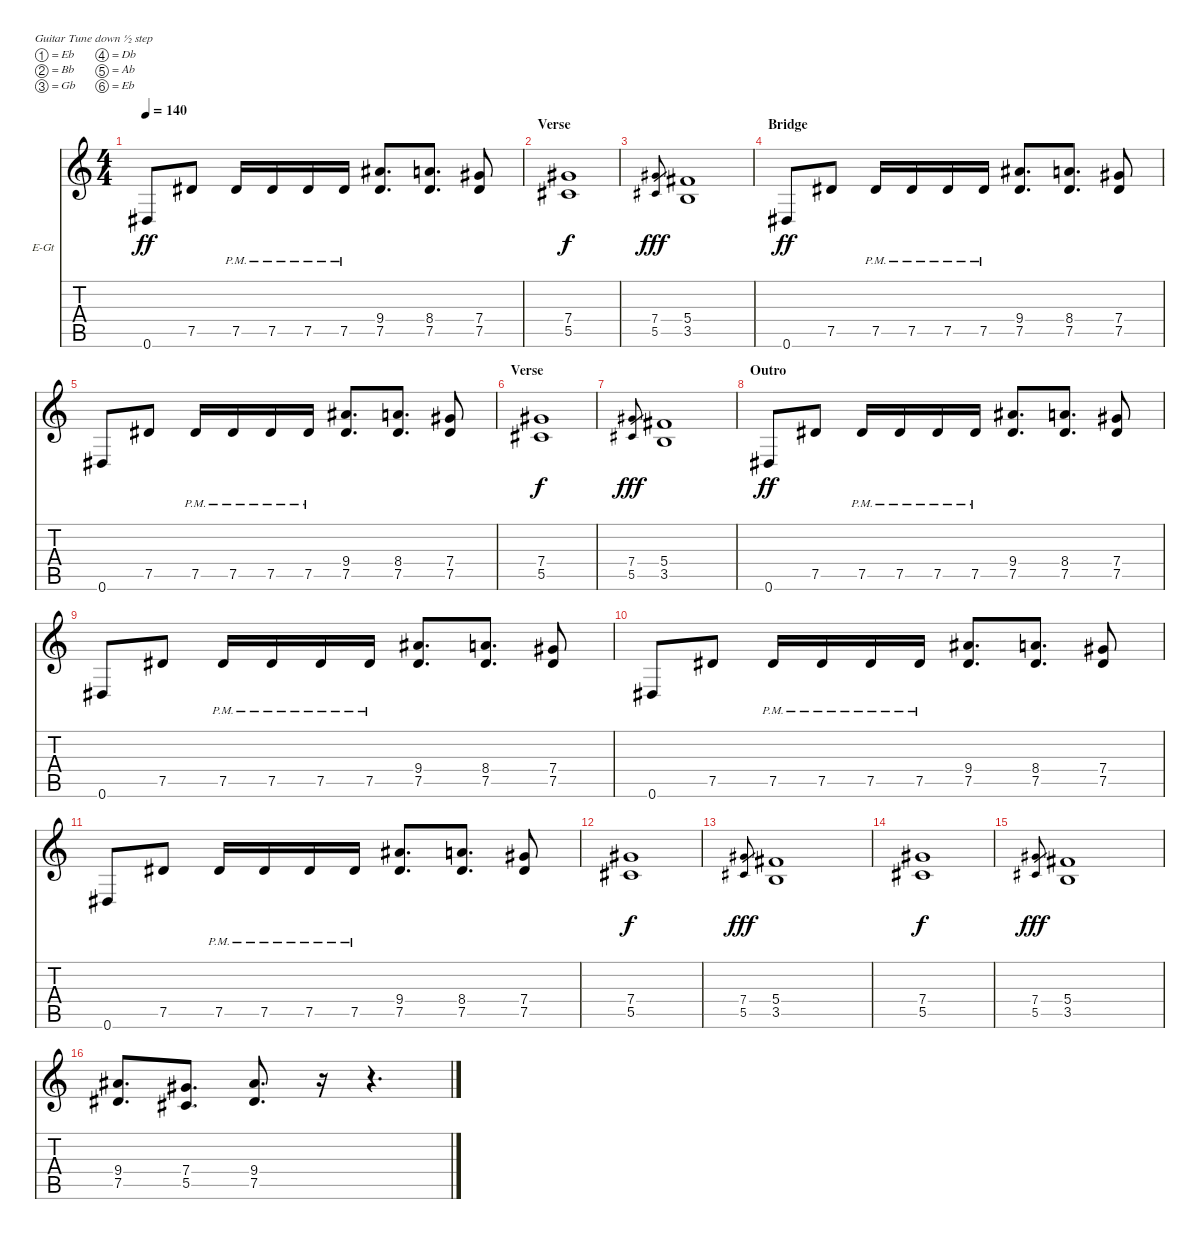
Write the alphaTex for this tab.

\defaultSystemsLayout 4
\bracketExtendMode nobrackets
\firstSystemTrackNameOrientation horizontal
\otherSystemsTrackNameOrientation horizontal
\track ("Eddie Clarke rhytm" "E-Gt") {instrument overdrivenguitar}
\staff {score tabs}
\tuning (Eb4 Bb3 Gb3 Db3 Ab2 Eb2)
\ts (4 4)
\tempo 140
\clef g2
\scale
0.333333
\ks c
0.6.8{dy ff} 7.5.8 7.5{pm}.16 7.5{pm}.16 7.5{pm}.16 7.5{pm}.16 (7.5 9.4).8{d} (7.5 8.4).8{d} (7.5 7.4).8 |
\section ("" "Verse")
\scale
0.333333 (5.5 7.4).1{dy f} |
\scale
0.333333 (5.5 7.4).8{gr dy fff} (3.5 5.4).1 |
\section ("" "Bridge")
\scale
0.333333 0.6.8{dy ff} 7.5.8 7.5{pm}.16 7.5{pm}.16 7.5{pm}.16 7.5{pm}.16 (7.5 9.4).8{d} (7.5 8.4).8{d} (7.5 7.4).8 |
\scale
0.333333 0.6.8 7.5.8 7.5{pm}.16 7.5{pm}.16 7.5{pm}.16 7.5{pm}.16 (7.5 9.4).8{d} (7.5 8.4).8{d} (7.5 7.4).8 |
\section ("" "Verse")
\scale
0.333333 (5.5 7.4).1{dy f} |
\scale
0.333333 (5.5 7.4).8{gr dy fff} (3.5 5.4).1 |
\section ("" "Outro")
\scale
0.333333 0.6.8{dy ff} 7.5.8 7.5{pm}.16 7.5{pm}.16 7.5{pm}.16 7.5{pm}.16 (7.5 9.4).8{d} (7.5 8.4).8{d} (7.5 7.4).8 |
\scale
0.333333 0.6.8 7.5.8 7.5{pm}.16 7.5{pm}.16 7.5{pm}.16 7.5{pm}.16 (7.5 9.4).8{d} (7.5 8.4).8{d} (7.5 7.4).8 |
\scale
0.333333 0.6.8 7.5.8 7.5{pm}.16 7.5{pm}.16 7.5{pm}.16 7.5{pm}.16 (7.5 9.4).8{d} (7.5 8.4).8{d} (7.5 7.4).8 |
\scale
0.333333 0.6.8 7.5.8 7.5{pm}.16 7.5{pm}.16 7.5{pm}.16 7.5{pm}.16 (7.5 9.4).8{d} (7.5 8.4).8{d} (7.5 7.4).8 |
\scale
0.333333 (5.5 7.4).1{dy f} |
\scale
0.333333 (5.5 7.4).8{gr dy fff} (3.5 5.4).1 |
\scale
0.333333 (5.5 7.4).1{dy f} |
\scale
0.333333 (5.5 7.4).8{gr dy fff} (3.5 5.4).1 |
\scale
0.333333 (9.4 7.5).8{d} (7.4 5.5).8{d} (9.4 7.5).8{d} r.16 r.4{d}
